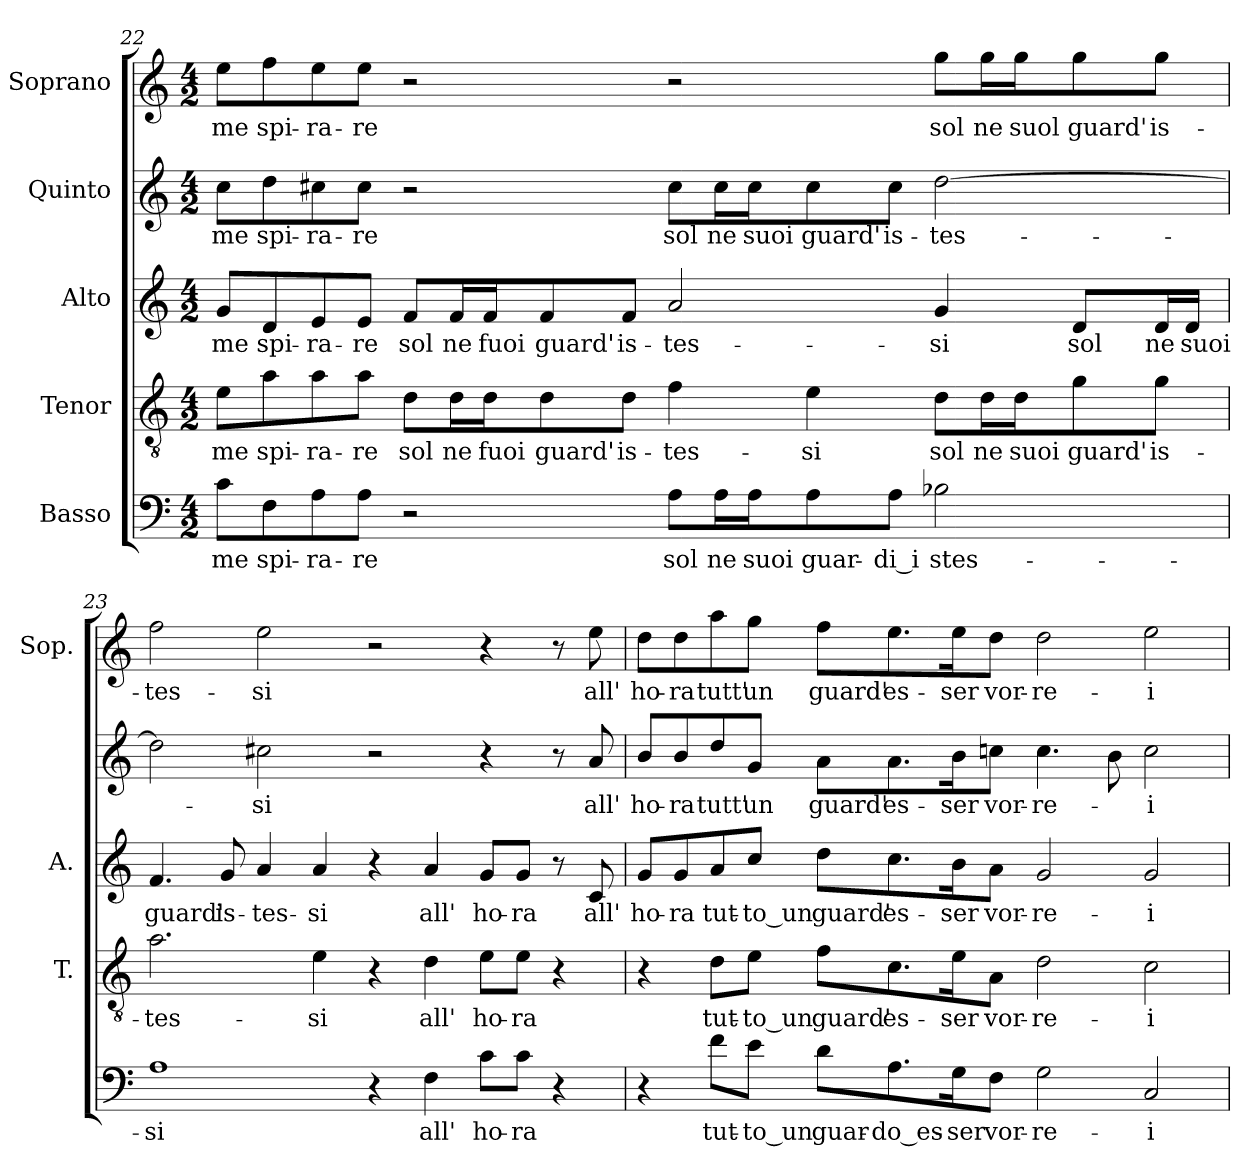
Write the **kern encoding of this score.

**kern	**text	**kern	**text	**kern	**text	**kern	**text	**kern	**text
*part5	*part5	*part4	*part4	*part3	*part3	*part2	*part2	*part1	*part1
*staff5	*staff5	*staff4	*staff4	*staff3	*staff3	*staff2	*staff2	*staff1	*staff1
*I"Basso	*	*I"Tenor	*	*I"Alto	*	*I"Quinto	*	*I"Soprano	*
*	*	*I'T.	*	*I'A.	*	*	*	*I'Sop.	*
!!LO:PB:g=z
*clefF4	*	*clefGv2	*	*clefG2	*	*clefG2	*	*clefG2	*
*	*	*ITrd7c12	*	*	*	*	*	*	*
*k[]	*	*k[]	*	*k[]	*	*k[]	*	*k[]	*
*C:	*	*C:	*	*C:	*	*C:	*	*C:	*
*M4/2	*	*M4/2	*	*M4/2	*	*M4/2	*	*M4/2	*
=22	=22	=22	=22	=22	=22	=22	=22	=22	=22
!	!LO:LY:b:color=#000000	!	!	!	!	!	!	!	!
!	!	!	!LO:LY:b:color=#000000	!	!	!	!	!	!
!	!	!	!	!	!LO:LY:b:color=#000000	!	!	!	!
!	!	!	!	!	!	!	!LO:LY:b:color=#000000	!	!
!	!	!	!	!	!	!	!	!	!LO:LY:b:color=#000000
8ci\L	me	8Ei\L	me	8gi/L	me	8cci\L	me	8eei\L	me
!	!LO:LY:b:color=#000000	!	!	!	!	!	!	!	!
!	!	!	!LO:LY:b:color=#000000	!	!	!	!	!	!
!	!	!	!	!	!LO:LY:b:color=#000000	!	!	!	!
!	!	!	!	!	!	!	!LO:LY:b:color=#000000	!	!
!	!	!	!	!	!	!	!	!	!LO:LY:b:color=#000000
8Fi\	spi-	8Ai\	spi-	8di/	spi-	8ddi\	spi-	8ffi\	spi-
!	!LO:LY:b:color=#000000	!	!	!	!	!	!	!	!
!	!	!	!LO:LY:b:color=#000000	!	!	!	!	!	!
!	!	!	!	!	!LO:LY:b:color=#000000	!	!	!	!
!	!	!	!	!	!	!	!LO:LY:b:color=#000000	!	!
!	!	!	!	!	!	!	!	!	!LO:LY:b:color=#000000
8Ai\	-ra-	8Ai\	-ra-	8ei/	-ra-	8cc#Xi\	-ra-	8eei\	-ra-
!	!LO:LY:b:color=#000000	!	!	!	!	!	!	!	!
!	!	!	!LO:LY:b:color=#000000	!	!	!	!	!	!
!	!	!	!	!	!LO:LY:b:color=#000000	!	!	!	!
!	!	!	!	!	!	!	!LO:LY:b:color=#000000	!	!
!	!	!	!	!	!	!	!	!	!LO:LY:b:color=#000000
8Ai\J	-re	8Ai\J	-re	8ei/J	-re	8cc#i\J	-re	8eei\J	-re
!	!	!	!LO:LY:b:color=#000000	!	!	!	!	!	!
!	!	!	!	!	!LO:LY:b:color=#000000	!	!	!	!
2r	.	8Di\L	sol	8fi/L	sol	2r	.	2r	.
!	!	!	!LO:LY:b:color=#000000	!	!	!	!	!	!
!	!	!	!	!	!LO:LY:b:color=#000000	!	!	!	!
.	.	16Di\L	ne	16fi/L	ne	.	.	.	.
!	!	!	!LO:LY:b:color=#000000	!	!	!	!	!	!
!	!	!	!	!	!LO:LY:b:color=#000000	!	!	!	!
.	.	16Di\J	fuoi	16fi/J	fuoi	.	.	.	.
!	!	!	!LO:LY:b:color=#000000	!	!	!	!	!	!
!	!	!	!	!	!LO:LY:b:color=#000000	!	!	!	!
.	.	8Di\	guard'	8fi/	guard'	.	.	.	.
!	!	!	!LO:LY:b:color=#000000	!	!	!	!	!	!
!	!	!	!	!	!LO:LY:b:color=#000000	!	!	!	!
.	.	8Di\J	is-	8fi/J	is-	.	.	.	.
!	!LO:LY:b:color=#000000	!	!	!	!	!	!	!	!
!	!	!	!LO:LY:b:color=#000000	!	!	!	!	!	!
!	!	!	!	!	!LO:LY:b:color=#000000	!	!	!	!
!	!	!	!	!	!	!	!LO:LY:b:color=#000000	!	!
8Ai\L	sol	4Fi\	-tes-	2ai/	-tes-	8cc#i\L	sol	2r	.
!	!LO:LY:b:color=#000000	!	!	!	!	!	!	!	!
!	!	!	!	!	!	!	!LO:LY:b:color=#000000	!	!
16Ai\L	ne	.	.	.	.	16cc#i\L	ne	.	.
!	!LO:LY:b:color=#000000	!	!	!	!	!	!	!	!
!	!	!	!	!	!	!	!LO:LY:b:color=#000000	!	!
16Ai\J	suoi	.	.	.	.	16cc#i\J	suoi	.	.
!	!LO:LY:b:color=#000000	!	!	!	!	!	!	!	!
!	!	!	!LO:LY:b:color=#000000	!	!	!	!	!	!
!	!	!	!	!	!	!	!LO:LY:b:color=#000000	!	!
8Ai\	guar-	4Ei\	-si	.	.	8cc#i\	guard'	.	.
!	!LO:LY:b:color=#000000	!	!	!	!	!	!	!	!
!	!	!	!	!	!	!	!LO:LY:b:color=#000000	!	!
8Ai\J	-di_i	.	.	.	.	8cc#i\J	is-	.	.
!	!LO:LY:b:color=#000000	!	!	!	!	!	!	!	!
!	!	!	!LO:LY:b:color=#000000	!	!	!	!	!	!
!	!	!	!	!	!LO:LY:b:color=#000000	!	!	!	!
!	!	!	!	!	!	!	!LO:LY:b:color=#000000	!	!
!	!	!	!	!	!	!	!	!	!LO:LY:b:color=#000000
2B-Xi\	stes-	8Di\L	sol	4gi/	-si	[>2ddi\	-tes-	8ggi\L	sol
!	!	!	!LO:LY:b:color=#000000	!	!	!	!	!	!
!	!	!	!	!	!	!	!	!	!LO:LY:b:color=#000000
.	.	16Di\L	ne	.	.	.	.	16ggi\L	ne
!	!	!	!LO:LY:b:color=#000000	!	!	!	!	!	!
!	!	!	!	!	!	!	!	!	!LO:LY:b:color=#000000
.	.	16Di\J	suoi	.	.	.	.	16ggi\J	suol
!	!	!	!LO:LY:b:color=#000000	!	!	!	!	!	!
!	!	!	!	!	!LO:LY:b:color=#000000	!	!	!	!
!	!	!	!	!	!	!	!	!	!LO:LY:b:color=#000000
.	.	8Gi\	guard'	8di/L	sol	.	.	8ggi\	guard'
!	!	!	!LO:LY:b:color=#000000	!	!	!	!	!	!
!	!	!	!	!	!LO:LY:b:color=#000000	!	!	!	!
!	!	!	!	!	!	!	!	!	!LO:LY:b:color=#000000
.	.	8Gi\J	is-	16di/L	ne	.	.	8ggi\J	is-
!	!	!	!	!	!LO:LY:b:color=#000000	!	!	!	!
.	.	.	.	16di/JJ	suoi	.	.	.	.
=23	=23	=23	=23	=23	=23	=23	=23	=23	=23
!	!LO:LY:b:color=#000000	!	!	!	!	!	!	!	!
!	!	!	!LO:LY:b:color=#000000	!	!	!	!	!	!
!	!	!	!	!	!LO:LY:b:color=#000000	!	!	!	!
!	!	!	!	!	!	!	!	!	!LO:LY:b:color=#000000
1Ai	-si	2.Ai\	-tes-	4.fi/	guard'	2ddi\]	.	2ffi\	-tes-
!	!	!	!	!	!LO:LY:b:color=#000000	!	!	!	!
.	.	.	.	8gi/	is-	.	.	.	.
!	!	!	!	!	!LO:LY:b:color=#000000	!	!	!	!
!	!	!	!	!	!	!	!LO:LY:b:color=#000000	!	!
!	!	!	!	!	!	!	!	!	!LO:LY:b:color=#000000
.	.	.	.	4ai/	-tes-	2cc#Xi\	-si	2eei\	-si
!	!	!	!LO:LY:b:color=#000000	!	!	!	!	!	!
!	!	!	!	!	!LO:LY:b:color=#000000	!	!	!	!
.	.	4Ei\	-si	4ai/	-si	.	.	.	.
4r	.	4r	.	4r	.	2r	.	2r	.
!	!LO:LY:b:color=#000000	!	!	!	!	!	!	!	!
!	!	!	!LO:LY:b:color=#000000	!	!	!	!	!	!
!	!	!	!	!	!LO:LY:b:color=#000000	!	!	!	!
4Fi\	all'	4Di\	all'	4ai/	all'	.	.	.	.
!	!LO:LY:b:color=#000000	!	!	!	!	!	!	!	!
!	!	!	!LO:LY:b:color=#000000	!	!	!	!	!	!
!	!	!	!	!	!LO:LY:b:color=#000000	!	!	!	!
8ci\L	ho-	8Ei\L	ho-	8gi/L	ho-	4r	.	4r	.
!	!LO:LY:b:color=#000000	!	!	!	!	!	!	!	!
!	!	!	!LO:LY:b:color=#000000	!	!	!	!	!	!
!	!	!	!	!	!LO:LY:b:color=#000000	!	!	!	!
8ci\J	-ra	8Ei\J	-ra	8gi/J	-ra	.	.	.	.
4r	.	4r	.	8r	.	8r	.	8r	.
!	!	!	!	!	!LO:LY:b:color=#000000	!	!	!	!
!	!	!	!	!	!	!	!LO:LY:b:color=#000000	!	!
!	!	!	!	!	!	!	!	!	!LO:LY:b:color=#000000
.	.	.	.	8ci/	all'	8ai/	all'	8eei\	all'
!!LO:LB:g=z
=24	=24	=24	=24	=24	=24	=24	=24	=24	=24
!	!	!	!	!	!LO:LY:b:color=#000000	!	!	!	!
!	!	!	!	!	!	!	!LO:LY:b:color=#000000	!	!
!	!	!	!	!	!	!	!	!	!LO:LY:b:color=#000000
4r	.	4r	.	8gi/L	ho-	8bi/L	ho-	8ddi\L	ho-
!	!	!	!	!	!LO:LY:b:color=#000000	!	!	!	!
!	!	!	!	!	!	!	!LO:LY:b:color=#000000	!	!
!	!	!	!	!	!	!	!	!	!LO:LY:b:color=#000000
.	.	.	.	8gi/	-ra	8bi/	-ra	8ddi\	-ra
!	!LO:LY:b:color=#000000	!	!	!	!	!	!	!	!
!	!	!	!LO:LY:b:color=#000000	!	!	!	!	!	!
!	!	!	!	!	!LO:LY:b:color=#000000	!	!	!	!
!	!	!	!	!	!	!	!LO:LY:b:color=#000000	!	!
!	!	!	!	!	!	!	!	!	!LO:LY:b:color=#000000
8fi\L	tut-	8Di\L	tut-	8ai/	tut-	8ddi/	tutt'	8aai\	tutt'
!	!LO:LY:b:color=#000000	!	!	!	!	!	!	!	!
!	!	!	!LO:LY:b:color=#000000	!	!	!	!	!	!
!	!	!	!	!	!LO:LY:b:color=#000000	!	!	!	!
!	!	!	!	!	!	!	!LO:LY:b:color=#000000	!	!
!	!	!	!	!	!	!	!	!	!LO:LY:b:color=#000000
8ei\J	-to_un	8Ei\J	-to_un	8cci/J	-to_un	8gi/J	un	8ggi\J	un
!	!LO:LY:b:color=#000000	!	!	!	!	!	!	!	!
!	!	!	!LO:LY:b:color=#000000	!	!	!	!	!	!
!	!	!	!	!	!LO:LY:b:color=#000000	!	!	!	!
!	!	!	!	!	!	!	!LO:LY:b:color=#000000	!	!
!	!	!	!	!	!	!	!	!	!LO:LY:b:color=#000000
8di\L	guar-	8Fi\L	guard'	8ddi\L	guard'	8ai\L	guard'	8ffi\L	guard'
!	!LO:LY:b:color=#000000	!	!	!	!	!	!	!	!
!	!	!	!LO:LY:b:color=#000000	!	!	!	!	!	!
!	!	!	!	!	!LO:LY:b:color=#000000	!	!	!	!
!	!	!	!	!	!	!	!LO:LY:b:color=#000000	!	!
!	!	!	!	!	!	!	!	!	!LO:LY:b:color=#000000
8.Ai\	-do_es-	8.Ci\	es-	8.cci\	es-	8.ai\	es-	8.eei\	es-
!	!LO:LY:b:color=#000000	!	!	!	!	!	!	!	!
!	!	!	!LO:LY:b:color=#000000	!	!	!	!	!	!
!	!	!	!	!	!LO:LY:b:color=#000000	!	!	!	!
!	!	!	!	!	!	!	!LO:LY:b:color=#000000	!	!
!	!	!	!	!	!	!	!	!	!LO:LY:b:color=#000000
16Gi\K	-ser	16Ei\K	-ser	16bi\K	-ser	16bi\K	-ser	16eei\K	-ser
!	!LO:LY:b:color=#000000	!	!	!	!	!	!	!	!
!	!	!	!LO:LY:b:color=#000000	!	!	!	!	!	!
!	!	!	!	!	!LO:LY:b:color=#000000	!	!	!	!
!	!	!	!	!	!	!	!LO:LY:b:color=#000000	!	!
!	!	!	!	!	!	!	!	!	!LO:LY:b:color=#000000
8Fi\J	vor-	8AAi\J	vor-	8ai\J	vor-	8ccni\J	vor-	8ddi\J	vor-
!	!LO:LY:b:color=#000000	!	!	!	!	!	!	!	!
!	!	!	!LO:LY:b:color=#000000	!	!	!	!	!	!
!	!	!	!	!	!LO:LY:b:color=#000000	!	!	!	!
!	!	!	!	!	!	!	!LO:LY:b:color=#000000	!	!
!	!	!	!	!	!	!	!	!	!LO:LY:b:color=#000000
2Gi\	-re-	2Di\	-re-	2gi/	-re-	4.cci\	-re-	2ddi\	-re-
.	.	.	.	.	.	8bi\	.	.	.
!	!LO:LY:b:color=#000000	!	!	!	!	!	!	!	!
!	!	!	!LO:LY:b:color=#000000	!	!	!	!	!	!
!	!	!	!	!	!LO:LY:b:color=#000000	!	!	!	!
!	!	!	!	!	!	!	!LO:LY:b:color=#000000	!	!
!	!	!	!	!	!	!	!	!	!LO:LY:b:color=#000000
2Ci/	-i	2Ci\	-i	2gi/	-i	2cci\	-i	2eei\	-i
=	=	=	=	=	=	=	=	=	=
*-	*-	*-	*-	*-	*-	*-	*-	*-	*-
